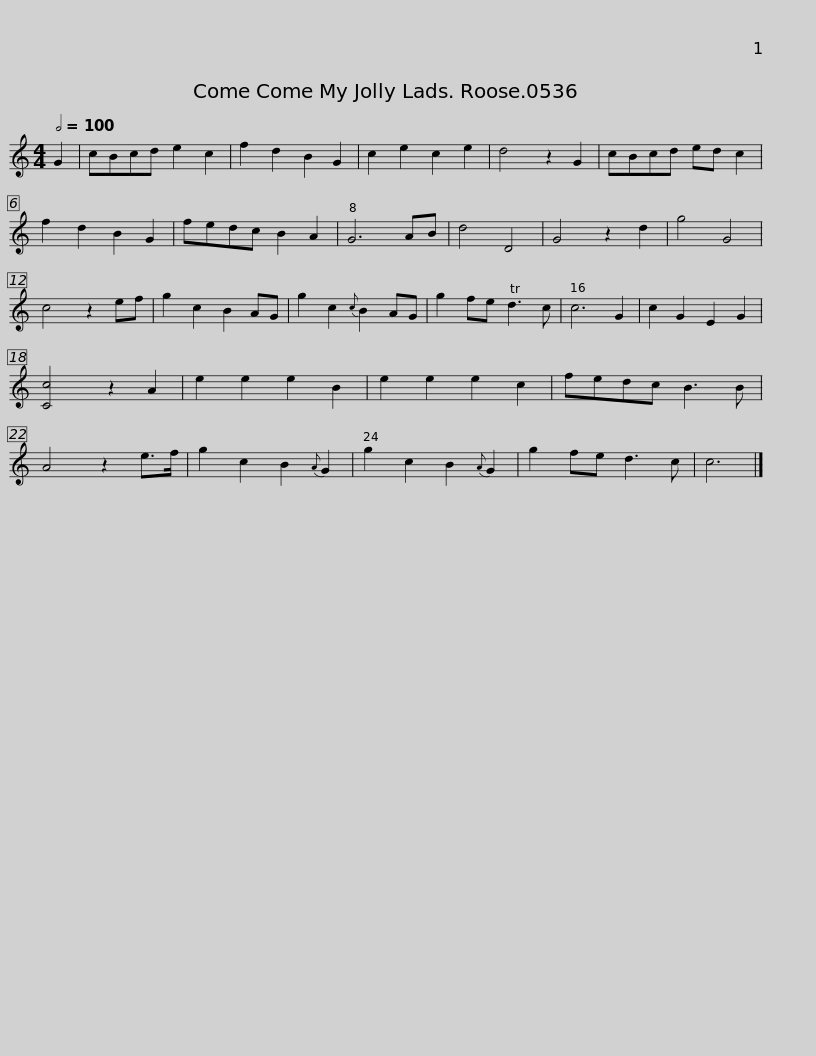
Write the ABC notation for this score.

X:1
L:1/8
Q:1/2=100
M:4/4
I:linebreak $
K:C
V:1 treble
V:1
 G2 | cBcd e2 c2 | f2 d2 B2 G2 | c2 e2 c2 e2 | d4 z2 G2 | %5
 cBcd ed c2 | f2 d2 B2 G2 | fedc B2 A2 | G6 AB | d4 D4 |$ %10
 G4 z2 d2 | g4 G4 | c4 z2 ef | g2 c2 B2 AG | g2 c2{c} B2 AG | %15
 g2 fe Td3 c | c6 G2 | c2 G2 E2 G2 | [Cc]4 z2 A2 | e2 e2 e2 B2 |$ %20
 e2 e2 e2 c2 | fedc B3 B | A4 z2 e>f | g2 c2 B2{A} G2 | g2 c2 B2{A} G2 | %25
 g2 fe d3 c | c6 |] %27
